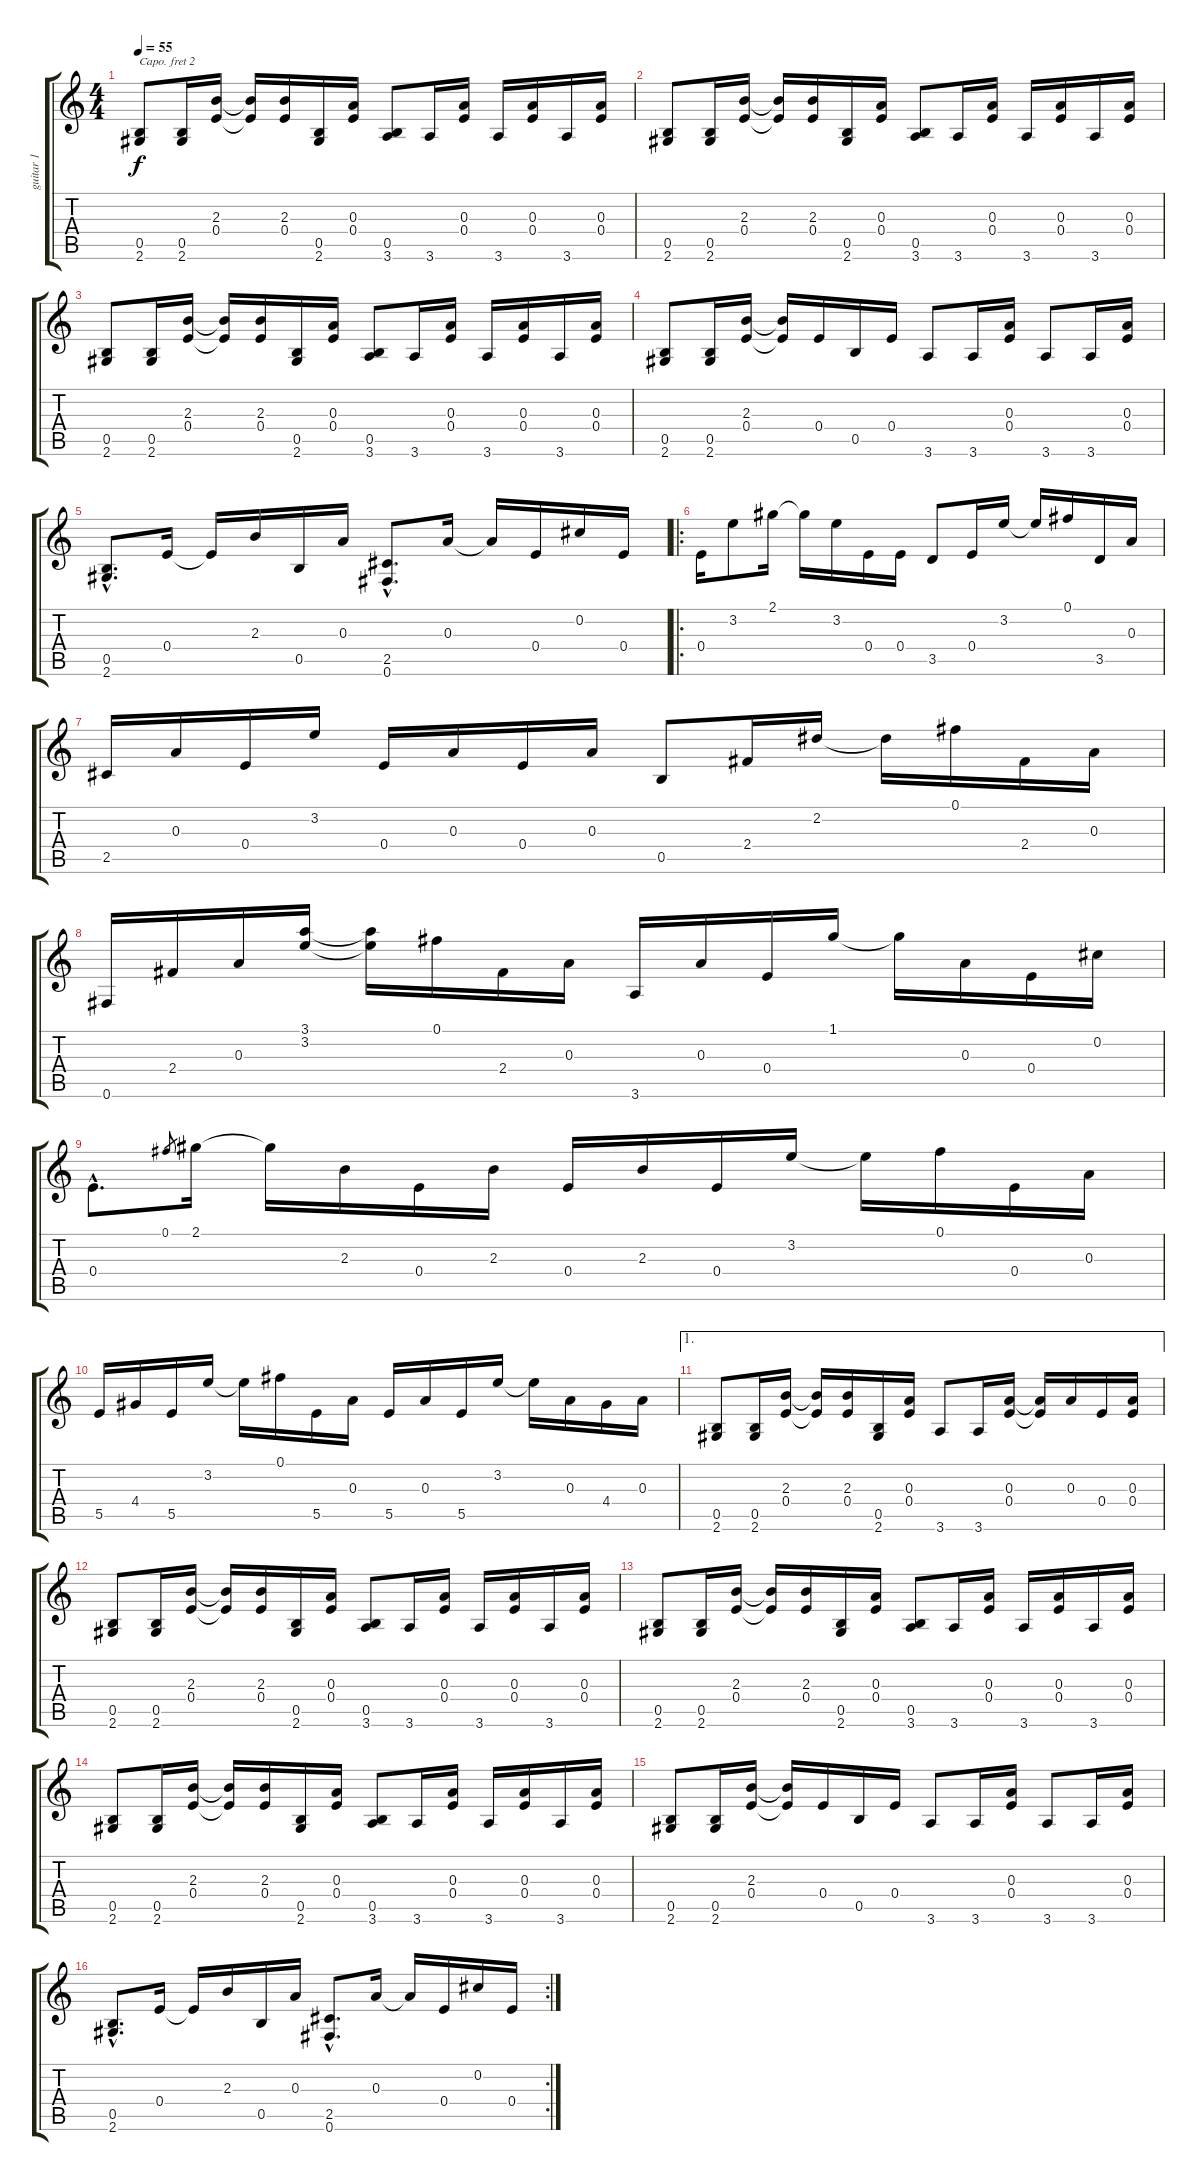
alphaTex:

\track ("guitar 1" "guitar 1") {instrument acousticguitarsteel}
\staff {score tabs}
\capo 2
\tuning (E4 B3 G3 D3 A2 E2) {hide}
\ts (4 4)
\tempo 55
\clef g2
\ks c
(0.5 2.6).8{dy f} (0.5 2.6).16 (2.3 0.4).16 (2.3{t} 0.4{t}).16 (2.3 0.4).16 (0.5 2.6).16 (0.3 0.4).16 (0.5 3.6).8 3.6.16 (0.3 0.4).16 3.6.16 (0.3 0.4).16 3.6.16 (0.3 0.4).16 |
(0.5 2.6).8 (0.5 2.6).16 (2.3 0.4).16 (2.3{t} 0.4{t}).16 (2.3 0.4).16 (0.5 2.6).16 (0.3 0.4).16 (0.5 3.6).8 3.6.16 (0.3 0.4).16 3.6.16 (0.3 0.4).16 3.6.16 (0.3 0.4).16 |
(0.5 2.6).8 (0.5 2.6).16 (2.3 0.4).16 (2.3{t} 0.4{t}).16 (2.3 0.4).16 (0.5 2.6).16 (0.3 0.4).16 (0.5 3.6).8 3.6.16 (0.3 0.4).16 3.6.16 (0.3 0.4).16 3.6.16 (0.3 0.4).16 |
(0.5 2.6).8 (0.5 2.6).16 (2.3 0.4).16 (2.3{t} 0.4{t}).16 0.4.16 0.5.16 0.4.16 3.6.8 3.6.16 (0.3 0.4).16 3.6.8 3.6.16 (0.3 0.4).16 |
(0.5{hac} 2.6{hac}).8{d} 0.4.16 0.4{t}.16 2.3.16 0.5.16 0.3.16 (2.5{hac} 0.6{hac}).8{d} 0.3.16 0.3{t}.16 0.4.16 0.2.16 0.4.16 |
\ro
0.4.16 3.2.8 2.1.16 2.1{t}.16 3.2.16 0.4.16 0.4.16 3.5.8 0.4.16 3.2.16 3.2{t}.16 0.1.16 3.5.16 0.3.16 |
2.5.16 0.3.16 0.4.16 3.2.16 0.4.16 0.3.16 0.4.16 0.3.16 0.5.8 2.4.16 2.2.16 2.2{t}.16 0.1.16 2.4.16 0.3.16 |
0.6.16 2.4.16 0.3.16 (3.1 3.2).16 (3.1{t} 3.2{t}).16 0.1.16 2.4.16 0.3.16 3.6.16 0.3.16 0.4.16 1.1.16 1.1{t}.16 0.3.16 0.4.16 0.2.16 |
0.4{hac}.8{d} 0.1.8{gr} 2.1.16 2.1{t}.16 2.3.16 0.4.16 2.3.16 0.4.16 2.3.16 0.4.16 3.2.16 3.2{t}.16 0.1.16 0.4.16 0.3.16 |
5.5.16 4.4.16 5.5.16 3.2.16 3.2{t}.16 0.1.16 5.5.16 0.3.16 5.5.16 0.3.16 5.5.16 3.2.16 3.2{t}.16 0.3.16 4.4.16 0.3.16 |
\ae 1
(0.5 2.6).8 (0.5 2.6).16 (2.3 0.4).16 (2.3{t} 0.4{t}).16 (2.3 0.4).16 (0.5 2.6).16 (0.3 0.4).16 3.6.8 3.6.16 (0.3 0.4).16 (0.3{t} 0.4{t}).16 0.3.16 0.4.16 (0.3 0.4).16 |
(0.5 2.6).8 (0.5 2.6).16 (2.3 0.4).16 (2.3{t} 0.4{t}).16 (2.3 0.4).16 (0.5 2.6).16 (0.3 0.4).16 (0.5 3.6).8 3.6.16 (0.3 0.4).16 3.6.16 (0.3 0.4).16 3.6.16 (0.3 0.4).16 |
(0.5 2.6).8 (0.5 2.6).16 (2.3 0.4).16 (2.3{t} 0.4{t}).16 (2.3 0.4).16 (0.5 2.6).16 (0.3 0.4).16 (0.5 3.6).8 3.6.16 (0.3 0.4).16 3.6.16 (0.3 0.4).16 3.6.16 (0.3 0.4).16 |
(0.5 2.6).8 (0.5 2.6).16 (2.3 0.4).16 (2.3{t} 0.4{t}).16 (2.3 0.4).16 (0.5 2.6).16 (0.3 0.4).16 (0.5 3.6).8 3.6.16 (0.3 0.4).16 3.6.16 (0.3 0.4).16 3.6.16 (0.3 0.4).16 |
(0.5 2.6).8 (0.5 2.6).16 (2.3 0.4).16 (2.3{t} 0.4{t}).16 0.4.16 0.5.16 0.4.16 3.6.8 3.6.16 (0.3 0.4).16 3.6.8 3.6.16 (0.3 0.4).16 |
\rc 2
(0.5{hac} 2.6{hac}).8{d} 0.4.16 0.4{t}.16 2.3.16 0.5.16 0.3.16 (2.5{hac} 0.6{hac}).8{d} 0.3.16 0.3{t}.16 0.4.16 0.2.16 0.4.16
